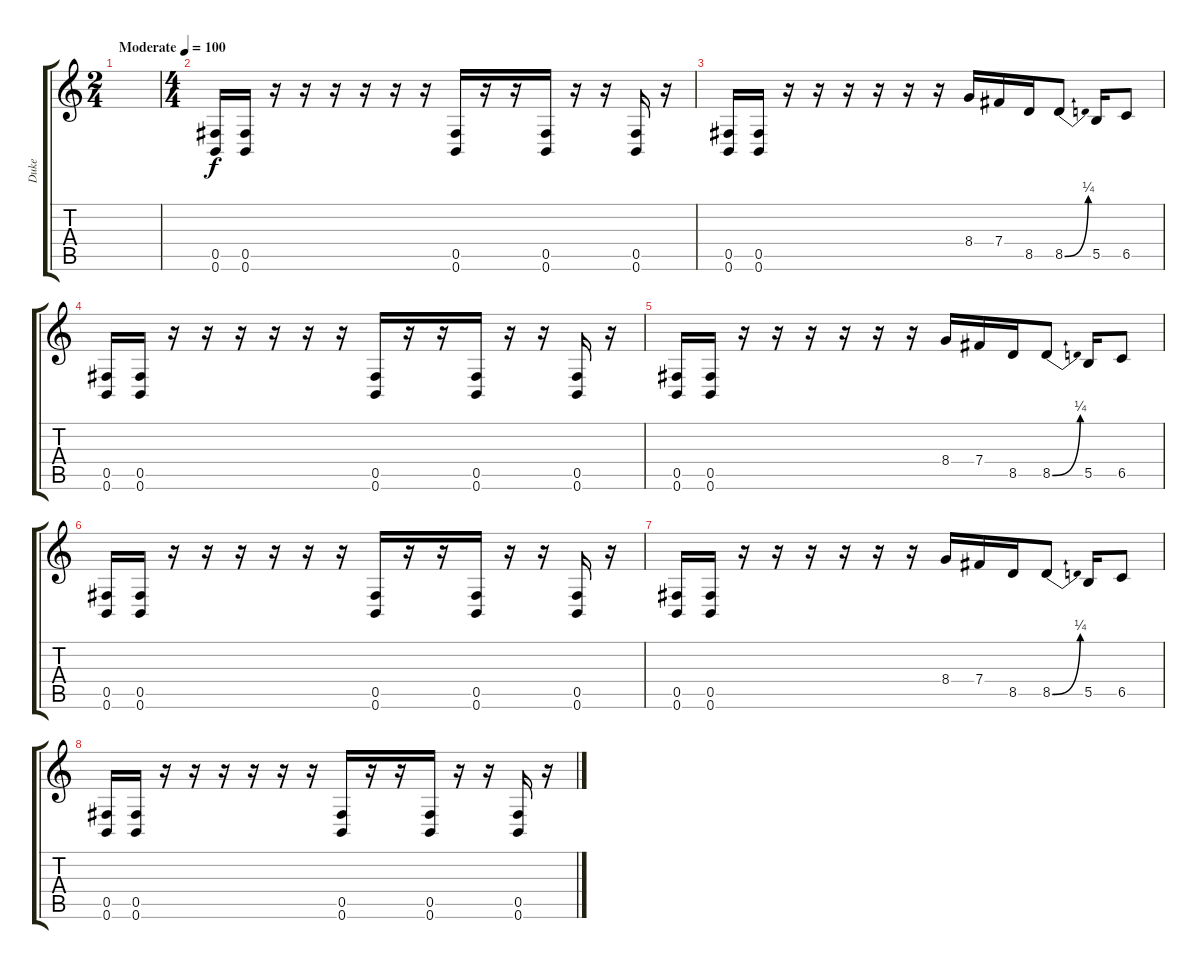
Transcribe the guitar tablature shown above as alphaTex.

\track ("Duke" "Duke") {instrument overdrivenguitar}
\staff {score tabs}
\tuning (Db4 Ab3 E3 B2 Gb2 B1) {hide}
\ts (2 4)
\tempo (100 "Moderate")
\clef g2
\ks c
|
\ts (4 4)
(0.5 0.6).16 (0.5 0.6).16 r.16 r.16 r.16 r.16 r.16 r.16 (0.5 0.6).16 r.16 r.16 (0.5 0.6).16 r.16 r.16 (0.5 0.6).16 r.16 |
(0.5 0.6).16 (0.5 0.6).16 r.16 r.16 r.16 r.16 r.16 r.16 8.4.16 7.4.16 8.5.16 8.5{be (bend 0 0 60 1)}.8 5.5.16 6.5.8 |
(0.5 0.6).16 (0.5 0.6).16 r.16 r.16 r.16 r.16 r.16 r.16 (0.5 0.6).16 r.16 r.16 (0.5 0.6).16 r.16 r.16 (0.5 0.6).16 r.16 |
(0.5 0.6).16 (0.5 0.6).16 r.16 r.16 r.16 r.16 r.16 r.16 8.4.16 7.4.16 8.5.16 8.5{be (bend 0 0 60 1)}.8 5.5.16 6.5.8 |
(0.5 0.6).16 (0.5 0.6).16 r.16 r.16 r.16 r.16 r.16 r.16 (0.5 0.6).16 r.16 r.16 (0.5 0.6).16 r.16 r.16 (0.5 0.6).16 r.16 |
(0.5 0.6).16 (0.5 0.6).16 r.16 r.16 r.16 r.16 r.16 r.16 8.4.16 7.4.16 8.5.16 8.5{be (bend 0 0 60 1)}.8 5.5.16 6.5.8 |
(0.5 0.6).16 (0.5 0.6).16 r.16 r.16 r.16 r.16 r.16 r.16 (0.5 0.6).16 r.16 r.16 (0.5 0.6).16 r.16 r.16 (0.5 0.6).16 r.16
